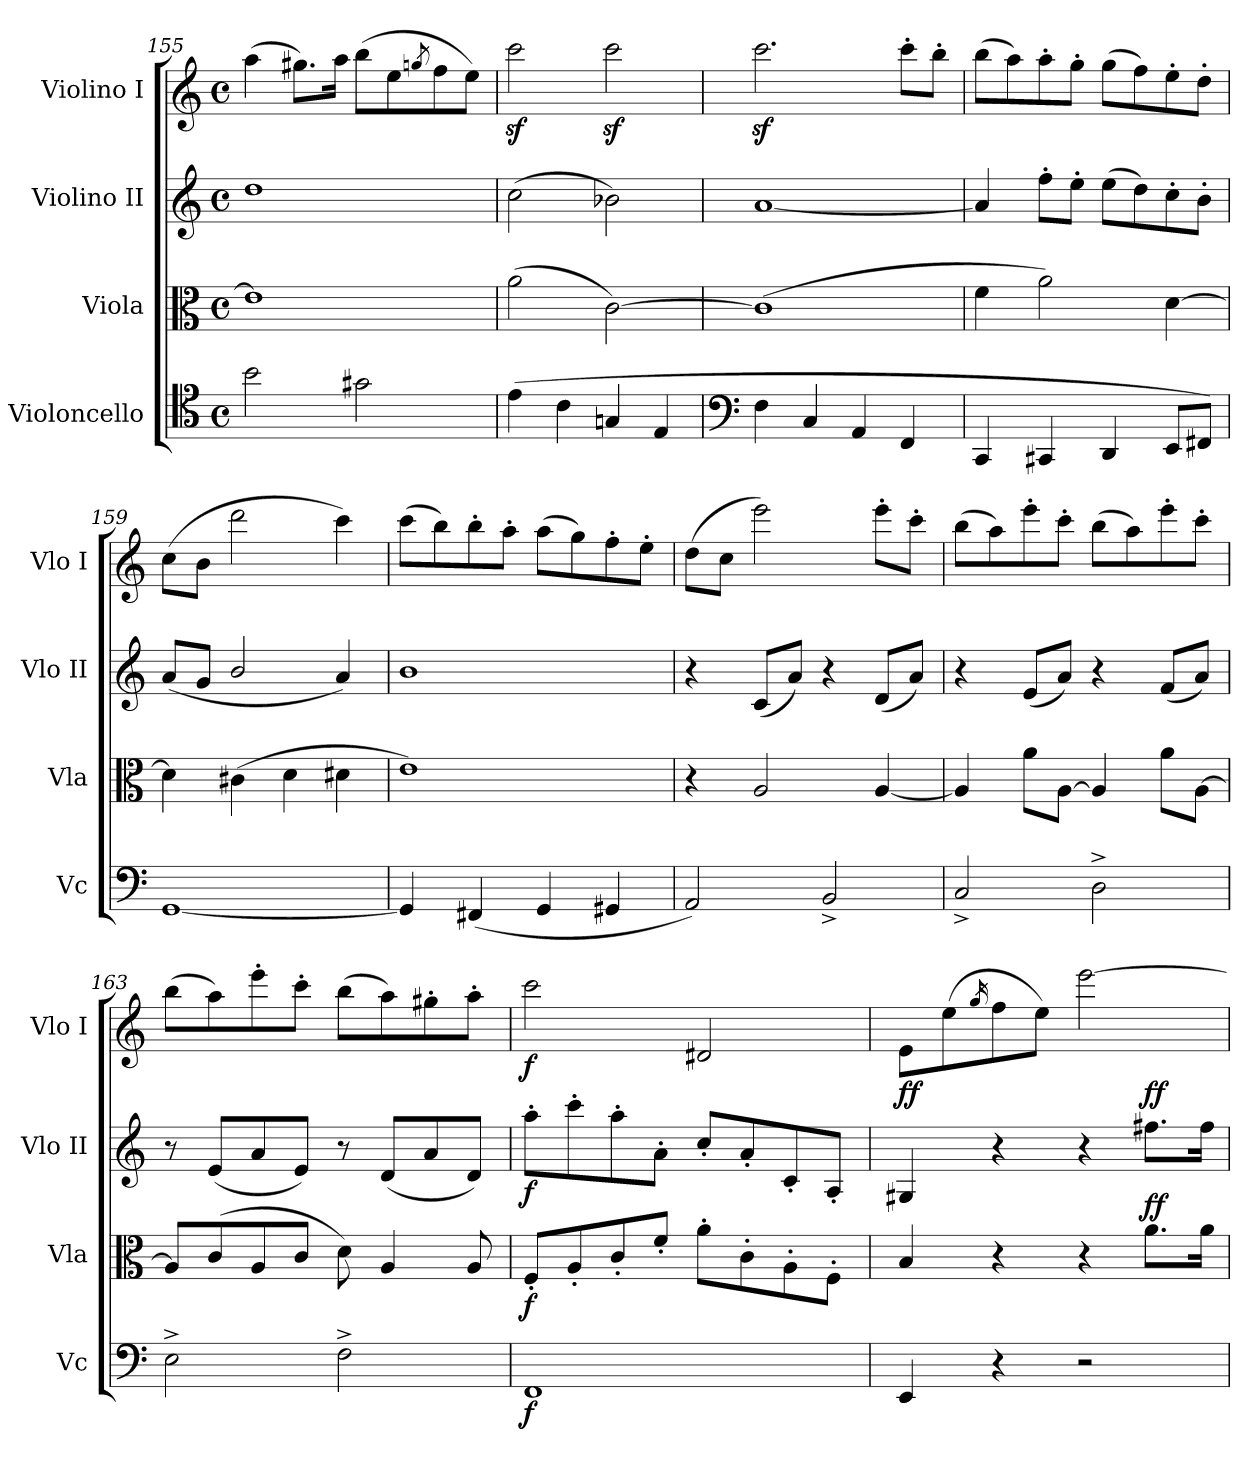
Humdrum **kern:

**kern	**dynam	**kern	**dynam	**kern	**dynam	**kern	**dynam
*part4	*part4	*part3	*part3	*part2	*part2	*part1	*part1
*staff4	*staff4	*staff3	*staff3	*staff2	*staff2	*staff1	*staff1
*I"Violoncello	*	*I"Viola	*	*I"Violino II	*	*I"Violino I	*
*I'Vc	*	*I'Vla	*	*I'Vlo II	*	*I'Vlo I	*
*clefC4	*	*clefC3	*	*clefG2	*	*clefG2	*
*k[]	*	*k[]	*	*k[]	*	*k[]	*
*M4/4	*	*M4/4	*	*M4/4	*	*M4/4	*
*met(c)	*	*met(c)	*	*met(c)	*	*met(c)	*
=155	=155	=155	=155	=155	=155	=155	=155
2b\	.	1e]	.	1dd	.	(4aa\	.
.	.	.	.	.	.	8.gg#X\L)	.
.	.	.	.	.	.	16aa\Jk	.
2g#X\	.	.	.	.	.	(8bb\L	.
.	.	.	.	.	.	8ee\	.
.	.	.	.	.	.	8qggn/	.
.	.	.	.	.	.	8ff\	.
.	.	.	.	.	.	8ee\J)	.
=156	=156	=156	=156	=156	=156	=156	=156
(4e\	.	(2a\	.	(2cc\	.	2cccz<\	.
4c\	.	.	.	.	.	.	.
4Gn/	.	[2c\)	.	2b-X\)	.	2cccz<\	.
4E/	.	.	.	.	.	.	.
=157	=157	=157	=157	=157	=157	=157	=157
*clefF4	*	*	*	*	*	*	*
4F\	.	(1c]	.	[1a	.	2.cccz<\	.
4C/	.	.	.	.	.	.	.
4AA/	.	.	.	.	.	.	.
4FF/	.	.	.	.	.	8ccc'\L	.
.	.	.	.	.	.	8bb'\J	.
=158	=158	=158	=158	=158	=158	=158	=158
4CC/	.	4f\	.	4a/]	.	(8bb\L	.
.	.	.	.	.	.	8aa\)	.
4CC#X/	.	2a\)	.	8ff'\L	.	8aa'\	.
.	.	.	.	8ee'\J	.	8gg'\J	.
4DD/	.	.	.	(8ee\L	.	(8gg\L	.
.	.	.	.	8dd\)	.	8ff\)	.
8EE/L	.	[4d\	.	8cc'\	.	8ee'\	.
8FF#X/J)	.	.	.	8b'\J	.	8dd'\J	.
=159	=159	=159	=159	=159	=159	=159	=159
[1GG	.	4d\]	.	(8a/L	.	(>8cc\L	.
.	.	.	.	8g/J	.	8b\J	.
.	.	(4c#X\	.	2b/	.	2ddd\	.
.	.	4d\	.	.	.	.	.
.	.	4d#X\	.	4a/)	.	4ccc\)	.
=160	=160	=160	=160	=160	=160	=160	=160
4GG/]	.	1e)	.	1b	.	(8ccc\L	.
.	.	.	.	.	.	8bb\)	.
(4FF#X/	.	.	.	.	.	8bb'\	.
.	.	.	.	.	.	8aa'\J	.
4GG/	.	.	.	.	.	(8aa\L	.
.	.	.	.	.	.	8gg\)	.
4GG#X/	.	.	.	.	.	8ff'\	.
.	.	.	.	.	.	8ee'\J	.
!!LO:LB:g=z
=161	=161	=161	=161	=161	=161	=161	=161
2AA/)	.	4r	.	4r	.	(8dd\L	.
.	.	.	.	.	.	8cc\J	.
.	.	2A/	.	(8c/L	.	2eee\)	.
.	.	.	.	8a/J)	.	.	.
2BB^/	.	.	.	4r	.	.	.
.	.	[4A/	.	(8d/L	.	8eee'\L	.
.	.	.	.	8a/J)	.	8ccc'\J	.
=162	=162	=162	=162	=162	=162	=162	=162
2C^/	.	4A/]	.	4r	.	(8bb\L	.
.	.	.	.	.	.	8aa\)	.
.	.	8a\L	.	(8e/L	.	8eee'\	.
.	.	[8A\J	.	8a/J)	.	8ccc'\J	.
2D^\	.	4A/]	.	4r	.	(8bb\L	.
.	.	.	.	.	.	8aa\)	.
.	.	8a\L	.	(8f/L	.	8eee'\	.
.	.	[8A\J	.	8a/J)	.	8ccc'\J	.
=163	=163	=163	=163	=163	=163	=163	=163
2E^\	.	8A/L]	.	8r	.	(8bb\L	.
.	.	(8c/	.	(8e/L	.	8aa\)	.
.	.	8A/	.	8a/	.	8eee'\	.
.	.	8c/J	.	8e/J)	.	8ccc'\J	.
2F^\	.	8d\)	.	8r	.	(8bb\L	.
.	.	4A/	.	(8d/L	.	8aa\)	.
.	.	.	.	8a/	.	8gg#X'\	.
.	.	8A/	.	8d/J)	.	8aa'\J	.
=164	=164	=164	=164	=164	=164	=164	=164
!	!LO:DY:b	!	!LO:DY:b	!	!LO:DY:b	!	!LO:DY:b
1FF	f	8F'/L	f	8aa'\L	f	2ccc\	f
.	.	8A'/	.	8ccc'\	.	.	.
.	.	8c'/	.	8aa'\	.	.	.
.	.	8f'/J	.	8a'\J	.	.	.
.	.	8a'\L	.	8cc'/L	.	2d#X/	.
.	.	8c'\	.	8a'/	.	.	.
.	.	8A'\	.	8c'/	.	.	.
.	.	8F'\J	.	8A'/J	.	.	.
=165	=165	=165	=165	=165	=165	=165	=165
!	!	!	!	!	!LO:DY:a	!	!
4EE/	.	4B/	.	4G#X/	ff	8e\L	.
.	.	.	.	.	.	(>8ee\	.
.	.	.	.	.	.	16qgg/	.
4r	.	4r	.	4r	.	8ff\	.
.	.	.	.	.	.	8ee\J)	.
2r	.	4r	.	4r	.	[2eee\	.
!	!	!	!LO:DY:a	!	!LO:DY:a	!	!
.	.	8.a\L	ff	8.ff#X\L	ff	.	.
.	.	16a\Jk	.	16ff#\Jk	.	.	.
=	=	=	=	=	=	=	=
*-	*-	*-	*-	*-	*-	*-	*-
